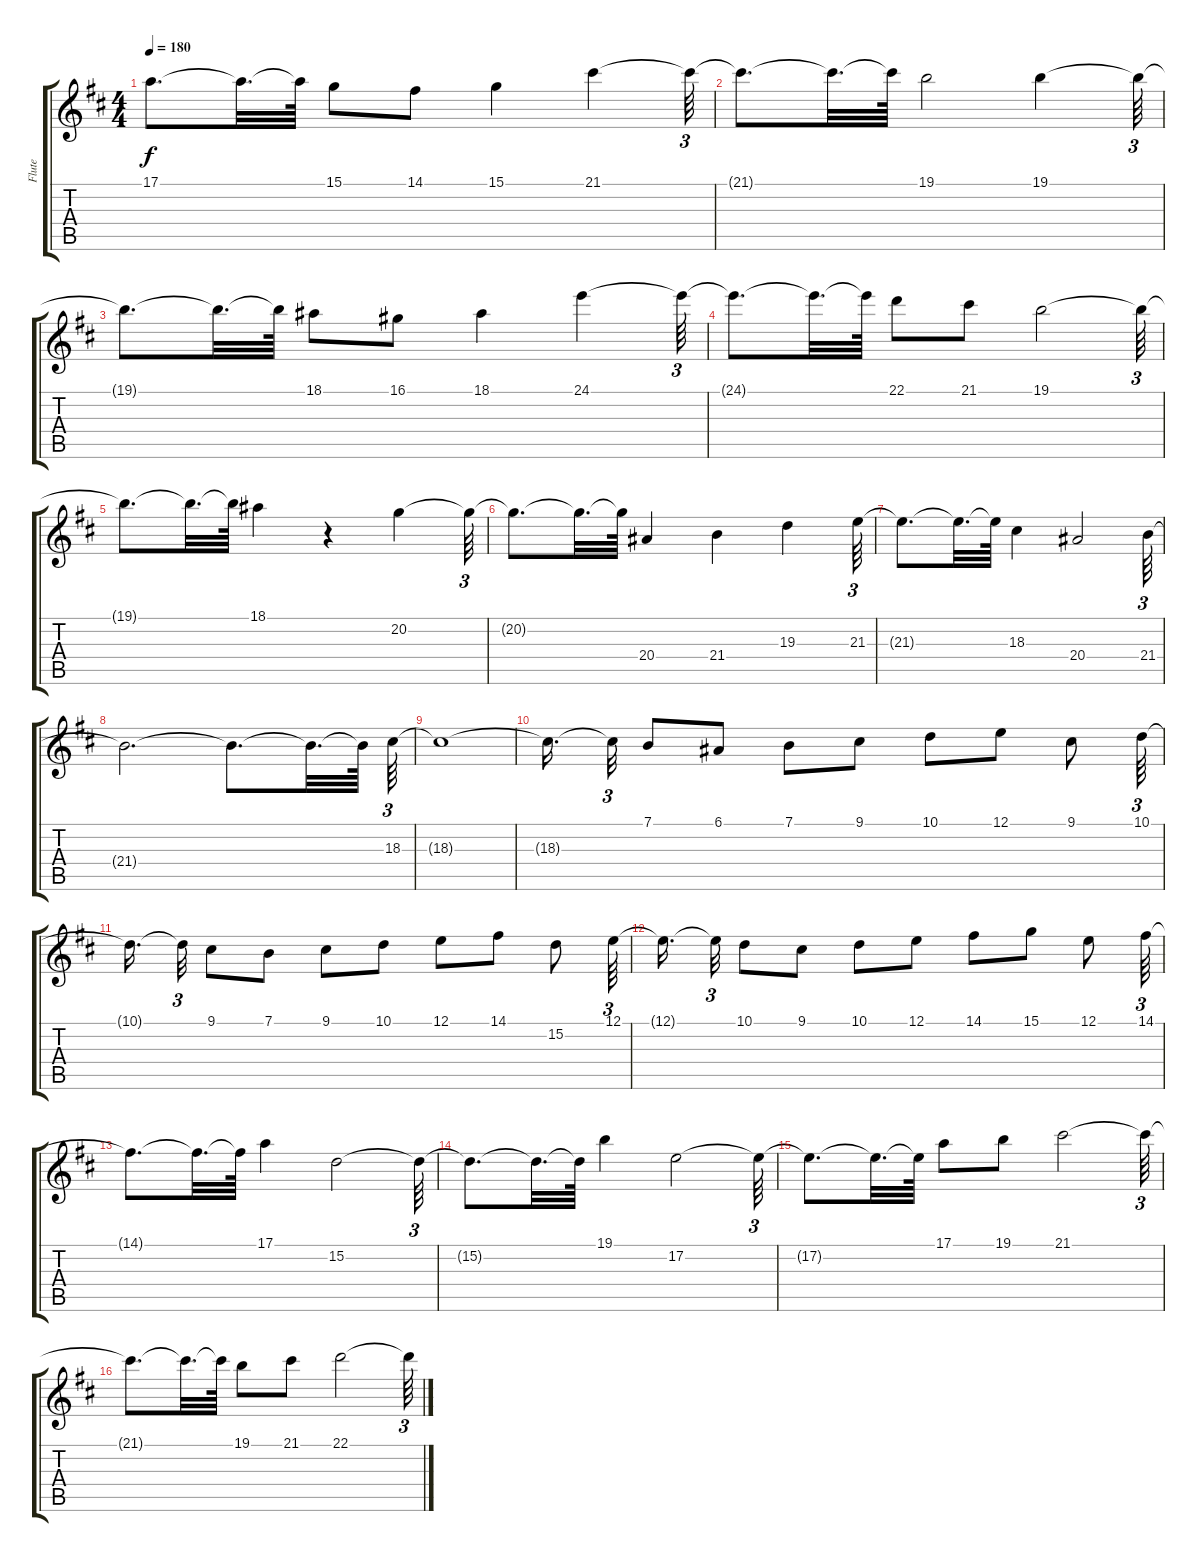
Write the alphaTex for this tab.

\track ("Flute" "Flute") {instrument flute}
\staff {score tabs}
\tuning (E4 B3 G3 D3 A2 E2) {hide}
\ts (4 4)
\tempo 180
\clef g2
\ks bminor
17.1{t}.8{d dy f} 17.1{t}.32{d} 17.1{t}.64 15.1.8 14.1.8 15.1.4 21.1.4 21.1{t}.64{tu (3 2)} |
21.1{t}.8{d} 21.1{t}.32{d} 21.1{t}.64 19.1.2 19.1.4 19.1{t}.64{tu (3 2)} |
19.1{t}.8{d} 19.1{t}.32{d} 19.1{t}.64 18.1.8 16.1.8 18.1.4 24.1.4 24.1{t}.64{tu (3 2)} |
24.1{t}.8{d} 24.1{t}.32{d} 24.1{t}.64 22.1.8 21.1.8 19.1.2 19.1{t}.64{tu (3 2)} |
19.1{t}.8{d} 19.1{t}.32{d} 19.1{t}.64 18.1.4 r.4 20.2.4 20.2{t}.64{tu (3 2)} |
20.2{t}.8{d} 20.2{t}.32{d} 20.2{t}.64 20.4.4 21.4.4 19.3.4 21.3.64{tu (3 2)} |
21.3{t}.8{d} 21.3{t}.32{d} 21.3{t}.64 18.3.4 20.4.2 21.4.64{tu (3 2)} |
21.4{t}.2{d} 21.4{t}.8{d} 21.4{t}.32{d} 21.4{t}.64 18.3.64{tu (3 2)} |
18.3{t}.1 |
18.3{t}.16{d beam splitsecondary} 18.3{t}.32{tu (3 2)} 7.1.8 6.1.8 7.1.8 9.1.8 10.1.8 12.1.8 9.1.8 10.1.64{tu (3 2)} |
10.1{t}.16{d beam splitsecondary} 10.1{t}.32{tu (3 2)} 9.1.8 7.1.8 9.1.8 10.1.8 12.1.8 14.1.8 15.2.8 12.1.64{tu (3 2)} |
12.1{t}.16{d beam splitsecondary} 12.1{t}.32{tu (3 2)} 10.1.8 9.1.8 10.1.8 12.1.8 14.1.8 15.1.8 12.1.8 14.1.64{tu (3 2)} |
14.1{t}.8{d} 14.1{t}.32{d} 14.1{t}.64 17.1.4 15.2.2 15.2{t}.64{tu (3 2)} |
15.2{t}.8{d} 15.2{t}.32{d} 15.2{t}.64 19.1.4 17.2.2 17.2{t}.64{tu (3 2)} |
17.2{t}.8{d} 17.2{t}.32{d} 17.2{t}.64 17.1.8 19.1.8 21.1.2 21.1{t}.64{tu (3 2)} |
21.1{t}.8{d} 21.1{t}.32{d} 21.1{t}.64 19.1.8 21.1.8 22.1.2 22.1{t}.64{tu (3 2)}
